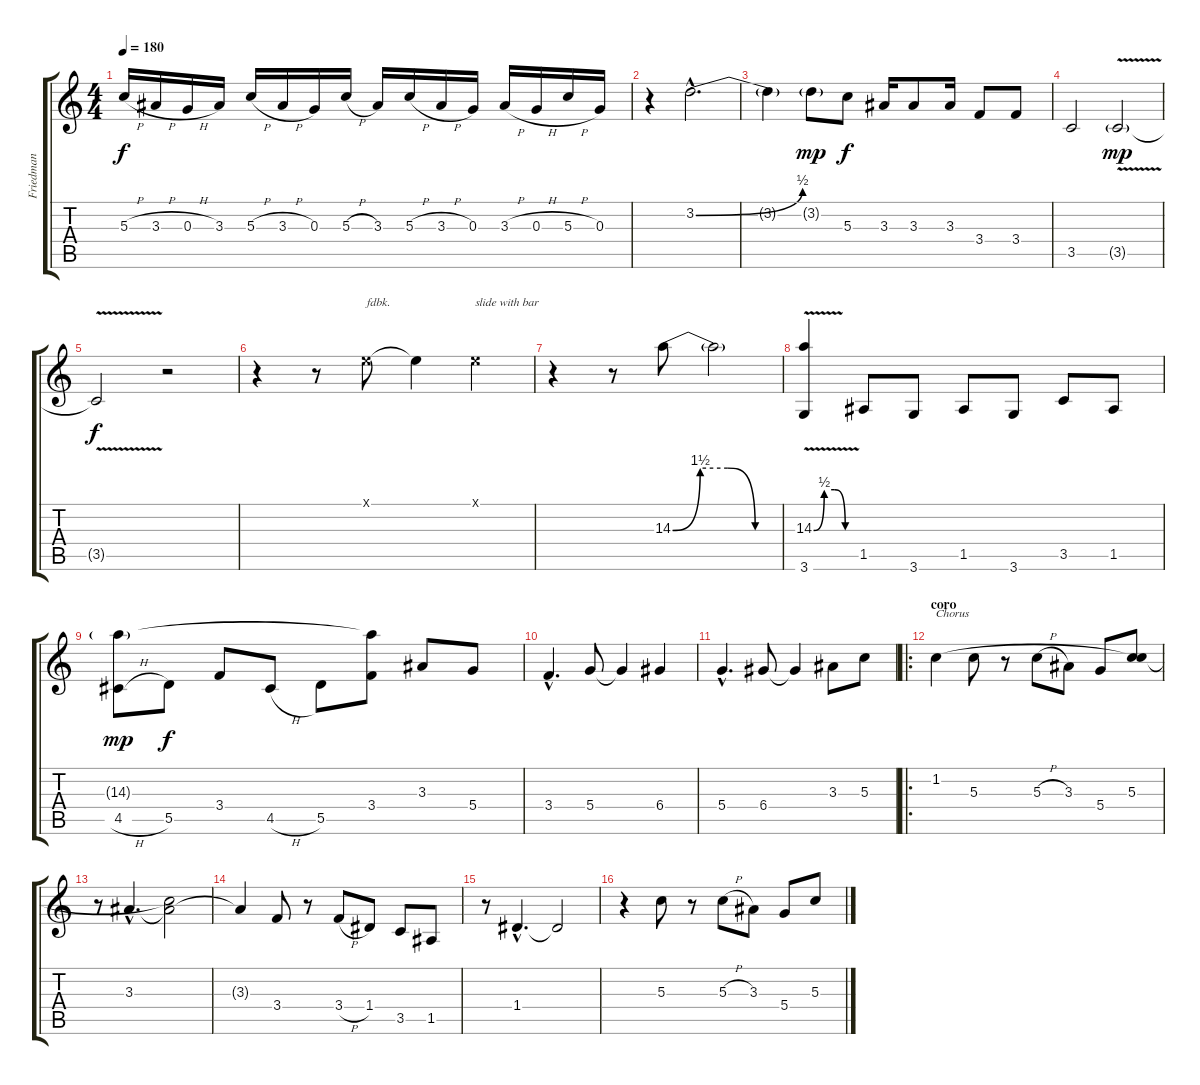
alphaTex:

\track ("Friedman" "Friedman") {instrument distortionguitar}
\staff {score tabs}
\tuning (E4 B3 G3 D3 A2 E2) {hide}
\ts (4 4)
\tempo 180
\clef g2
\ks c
5.3{h}.16{dy f} 3.3{h}.16 0.3{h}.16 3.3.16 5.3{h}.16 3.3{h}.16 0.3.16 5.3{h}.16 3.3.16 5.3{h}.16 3.3{h}.16 0.3.16 3.3{h}.16 0.3{h}.16 5.3{h}.16 0.3.16 |
r.4 3.2{be (bend 0 0 60 2) hac}.2{d} |
3.2{t}.4 3.2{g}.8{dy mp} 5.3.8{dy f} 3.3.16 3.3.8 3.3.16 3.4.8 3.4.8 |
3.5.2 3.5{v g}.2{dy mp} |
3.5{t}.2{dy f} r.2 |
r.4 r.8 0.1{x}.8{txt "fdbk."} 0.1{t}.4 0.1{x}.4{txt "slide with bar"} |
r.4 r.8 14.3{be (custom 0 0 15 6 30 6 45 0 60 0)}.8 14.3{t}.2 |
(14.3{be (custom 0 0 15 2 30 2 45 0 60 0) v} 3.6{v}).4 1.5.8 3.6.8 1.5.8 3.6.8 3.5.8 1.5.8 |
(14.3{g} 4.5{h}).8{dy mp} 5.5.8{dy f} 3.4.8 4.5{h}.8 5.5.8 (14.3{t} 3.4).8 3.3.8 5.4.8 |
3.4{hac}.4{d} 5.4.8 5.4{t}.4 6.4.4 |
5.4{hac}.4{d} 6.4.8 6.4{t}.4 3.3.8 5.3.8 |
\ro
\section ("" "coro")
1.2.4{txt "Chorus"} 5.3.8 r.8 5.3{h}.8 3.3.8 5.4.8 (1.2{t} 5.3).8 |
r.8 3.3{hac}.4{d} (1.2{t} 3.3{t}).2 |
3.3{t}.4 3.4.8 r.8 3.4{h}.8 1.4.8 3.5.8 1.5.8 |
r.8 1.4{hac}.4{d} 1.4{t}.2 |
r.4 5.3.8 r.8 5.3{h}.8 3.3.8 5.4.8 5.3.8
